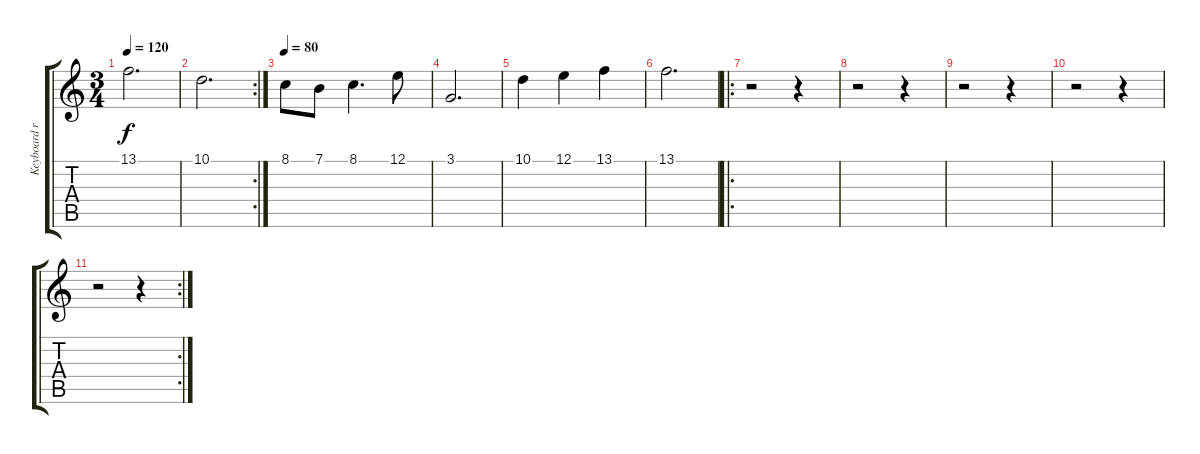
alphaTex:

\track ("Keyboard right hand" "Keyboard r") {instrument stringensemble1}
\staff {score tabs}
\tuning (E4 B3 G3 D3 A2 E2) {hide}
\ts (3 4)
\tempo 120
\clef g2
\ks c
13.1.2{d dy f} |
\rc 2
10.1.2{d} |
\tempo 80
8.1.8 7.1.8 8.1.4{d} 12.1.8 |
3.1.2{d} |
10.1.4 12.1.4 13.1.4 |
13.1.2{d} |
\ro
r.2 r.4 |
r.2 r.4 |
r.2 r.4 |
r.2 r.4 |
\rc 2
r.2 r.4
